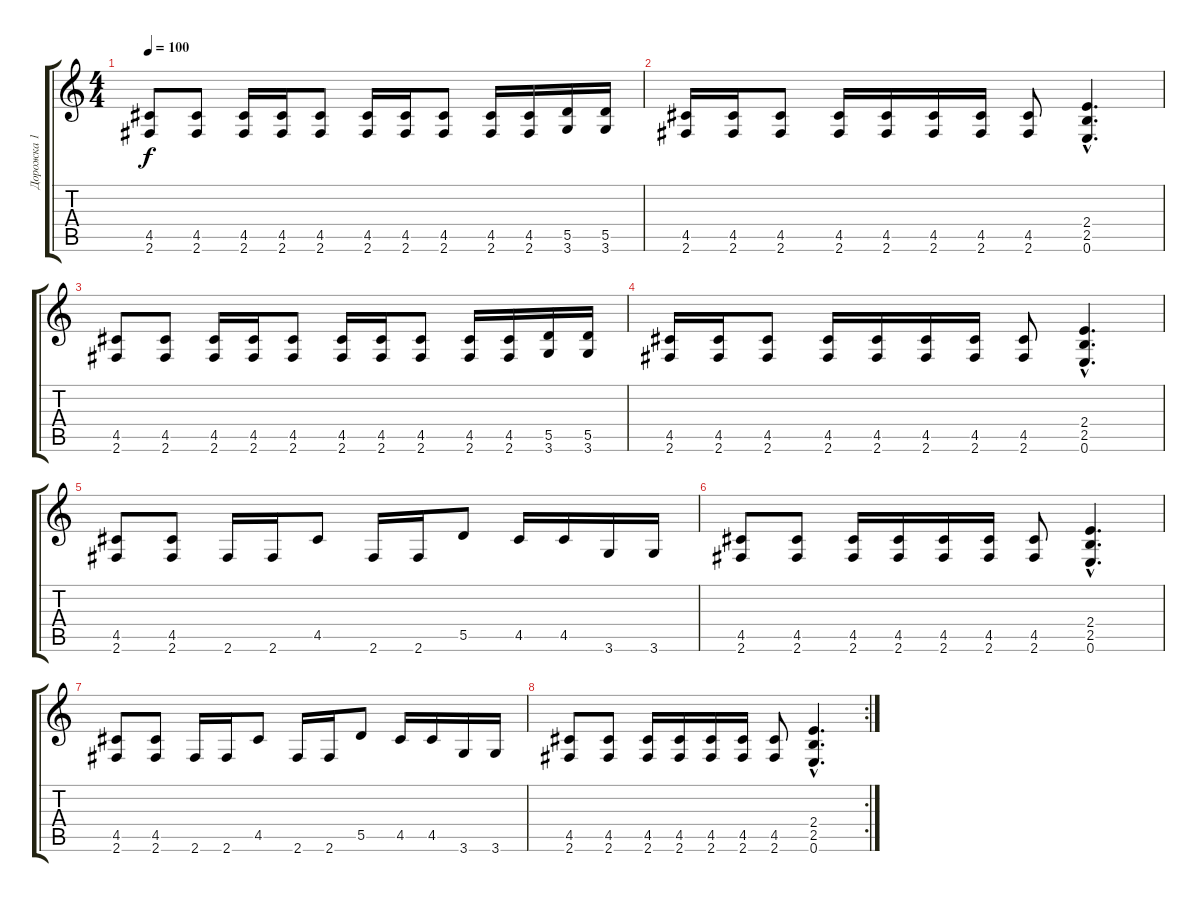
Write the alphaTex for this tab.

\track ("Дорожка 1" "Дорожка 1") {instrument distortionguitar}
\staff {score tabs}
\tuning (E4 B3 G3 D3 A2 E2) {hide}
\ts (4 4)
\tempo 100
\clef g2
\ks c
(4.5 2.6).8{dy f instrument distortionguitar} (4.5 2.6).8 (4.5 2.6).16 (4.5 2.6).16 (4.5 2.6).8 (4.5 2.6).16 (4.5 2.6).16 (4.5 2.6).8 (4.5 2.6).16 (4.5 2.6).16 (5.5 3.6).16 (5.5 3.6).16 |
(4.5 2.6).16 (4.5 2.6).16 (4.5 2.6).8 (4.5 2.6).16 (4.5 2.6).16 (4.5 2.6).16 (4.5 2.6).16 (4.5 2.6).8 (2.4{hac} 2.5{hac} 0.6{hac}).4{d} |
(4.5 2.6).8 (4.5 2.6).8 (4.5 2.6).16 (4.5 2.6).16 (4.5 2.6).8 (4.5 2.6).16 (4.5 2.6).16 (4.5 2.6).8 (4.5 2.6).16 (4.5 2.6).16 (5.5 3.6).16 (5.5 3.6).16 |
(4.5 2.6).16 (4.5 2.6).16 (4.5 2.6).8 (4.5 2.6).16 (4.5 2.6).16 (4.5 2.6).16 (4.5 2.6).16 (4.5 2.6).8 (2.4{hac} 2.5{hac} 0.6{hac}).4{d} |
(4.5 2.6).8 (4.5 2.6).8 2.6.16 2.6.16 4.5.8 2.6.16 2.6.16 5.5.8 4.5.16 4.5.16 3.6.16 3.6.16 |
(4.5 2.6).8 (4.5 2.6).8 (4.5 2.6).16 (4.5 2.6).16 (4.5 2.6).16 (4.5 2.6).16 (4.5 2.6).8 (2.4{hac} 2.5{hac} 0.6{hac}).4{d} |
(4.5 2.6).8 (4.5 2.6).8 2.6.16 2.6.16 4.5.8 2.6.16 2.6.16 5.5.8 4.5.16 4.5.16 3.6.16 3.6.16 |
\rc 2
(4.5 2.6).8 (4.5 2.6).8 (4.5 2.6).16 (4.5 2.6).16 (4.5 2.6).16 (4.5 2.6).16 (4.5 2.6).8 (2.4{hac} 2.5{hac} 0.6{hac}).4{d}
